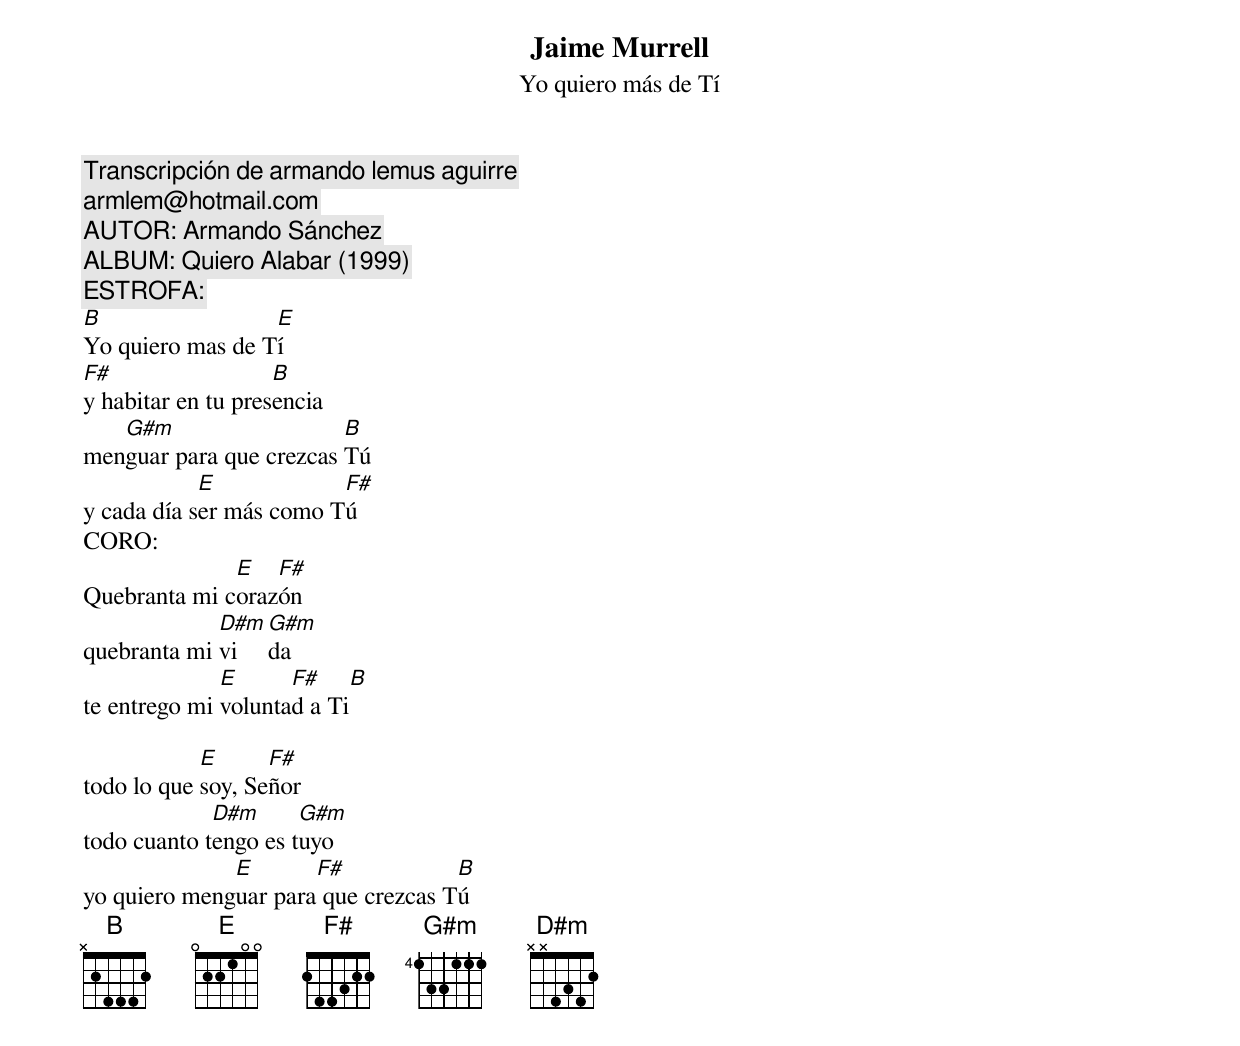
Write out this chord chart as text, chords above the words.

Jaime Murrell
Yo quiero más de Tí
Transcripción de armando lemus aguirre
armlem@hotmail.com
AUTOR: Armando Sánchez
ALBUM: Quiero Alabar (1999)
ESTROFA:
B                 E
Yo quiero mas de Tí
F#                  B
y habitar en tu presencia
   G#m                   B
menguar para que crezcas Tú
            E            F#
y cada día ser más como Tú
CORO:
              E   F#
Quebranta mi corazón
             D#m  G#m
quebranta mi vi   da
              E      F#    B
te entrego mi voluntad a Ti

            E      F#
todo lo que soy, Señor
             D#m      G#m
todo cuanto tengo es tuyo
              E       F#            B
yo quiero menguar para que crezcas Tú
